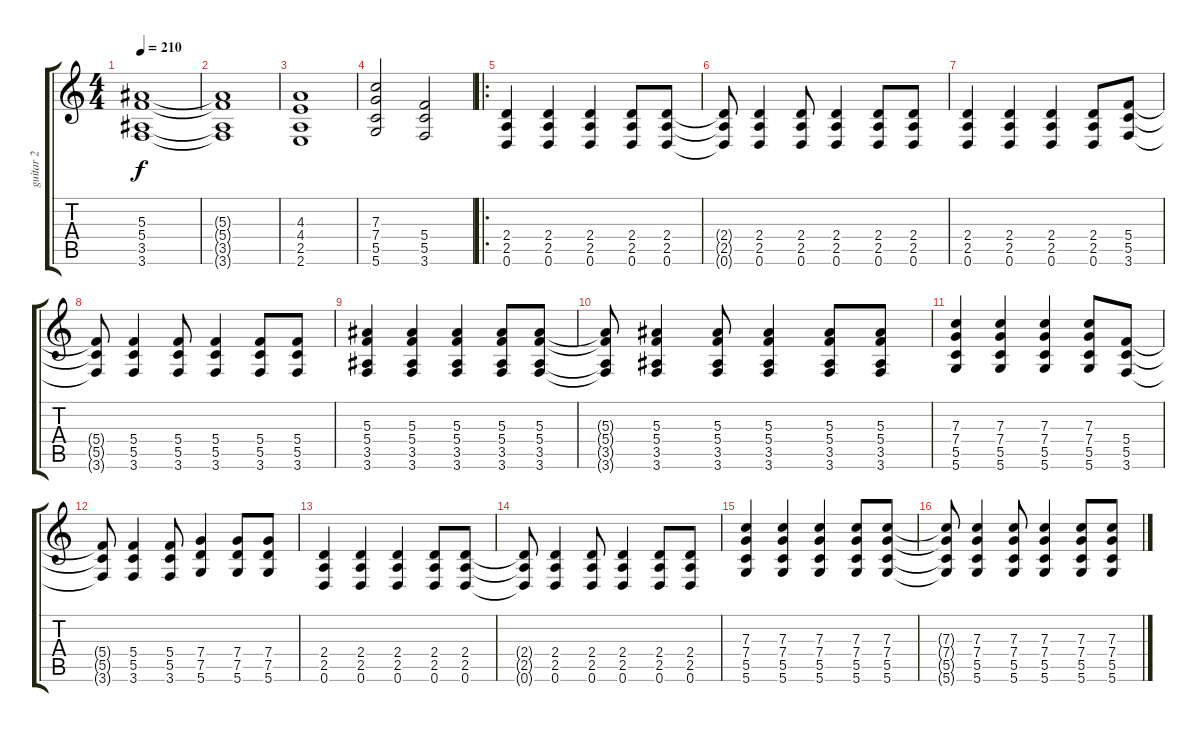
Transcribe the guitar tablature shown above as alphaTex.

\track ("guitar 2" "guitar 2") {instrument distortionguitar}
\staff {score tabs}
\tuning (D4 A3 F3 C3 G2 D2) {hide}
\ts (4 4)
\tempo 210
\clef g2
\ks c
(5.3 5.4 3.5 3.6).1{dy f} |
(5.3{t} 5.4{t} 3.5{t} 3.6{t}).1 |
(4.3 4.4 2.5 2.6).1 |
(7.3 7.4 5.5 5.6).2 (5.4 5.5 3.6).2 |
\ro
(2.4 2.5 0.6).4 (2.4 2.5 0.6).4 (2.4 2.5 0.6).4 (2.4 2.5 0.6).8 (2.4 2.5 0.6).8 |
(2.4{t} 2.5{t} 0.6{t}).8 (2.4 2.5 0.6).4 (2.4 2.5 0.6).8 (2.4 2.5 0.6).4 (2.4 2.5 0.6).8 (2.4 2.5 0.6).8 |
(2.4 2.5 0.6).4 (2.4 2.5 0.6).4 (2.4 2.5 0.6).4 (2.4 2.5 0.6).8 (5.4 5.5 3.6).8 |
(5.4{t} 5.5{t} 3.6{t}).8 (5.4 5.5 3.6).4 (5.4 5.5 3.6).8 (5.4 5.5 3.6).4 (5.4 5.5 3.6).8 (5.4 5.5 3.6).8 |
(5.3 5.4 3.5 3.6).4 (5.3 5.4 3.5 3.6).4 (5.3 5.4 3.5 3.6).4 (5.3 5.4 3.5 3.6).8 (5.3 5.4 3.5 3.6).8 |
(5.3{t} 5.4{t} 3.5{t} 3.6{t}).8 (5.3 5.4 3.5 3.6).4 (5.3 5.4 3.5 3.6).8 (5.3 5.4 3.5 3.6).4 (5.3 5.4 3.5 3.6).8 (5.3 5.4 3.5 3.6).8 |
(7.3 7.4 5.5 5.6).4 (7.3 7.4 5.5 5.6).4 (7.3 7.4 5.5 5.6).4 (7.3 7.4 5.5 5.6).8 (5.4 5.5 3.6).8 |
(5.4{t} 5.5{t} 3.6{t}).8 (5.4 5.5 3.6).4 (5.4 5.5 3.6).8 (7.4 7.5 5.6).4 (7.4 7.5 5.6).8 (7.4 7.5 5.6).8 |
(2.4 2.5 0.6).4 (2.4 2.5 0.6).4 (2.4 2.5 0.6).4 (2.4 2.5 0.6).8 (2.4 2.5 0.6).8 |
(2.4{t} 2.5{t} 0.6{t}).8 (2.4 2.5 0.6).4 (2.4 2.5 0.6).8 (2.4 2.5 0.6).4 (2.4 2.5 0.6).8 (2.4 2.5 0.6).8 |
(7.3 7.4 5.5 5.6).4 (7.3 7.4 5.5 5.6).4 (7.3 7.4 5.5 5.6).4 (7.3 7.4 5.5 5.6).8 (7.3 7.4 5.5 5.6).8 |
(7.3{t} 7.4{t} 5.5{t} 5.6{t}).8 (7.3 7.4 5.5 5.6).4 (7.3 7.4 5.5 5.6).8 (7.3 7.4 5.5 5.6).4 (7.3 7.4 5.5 5.6).8 (7.3 7.4 5.5 5.6).8
